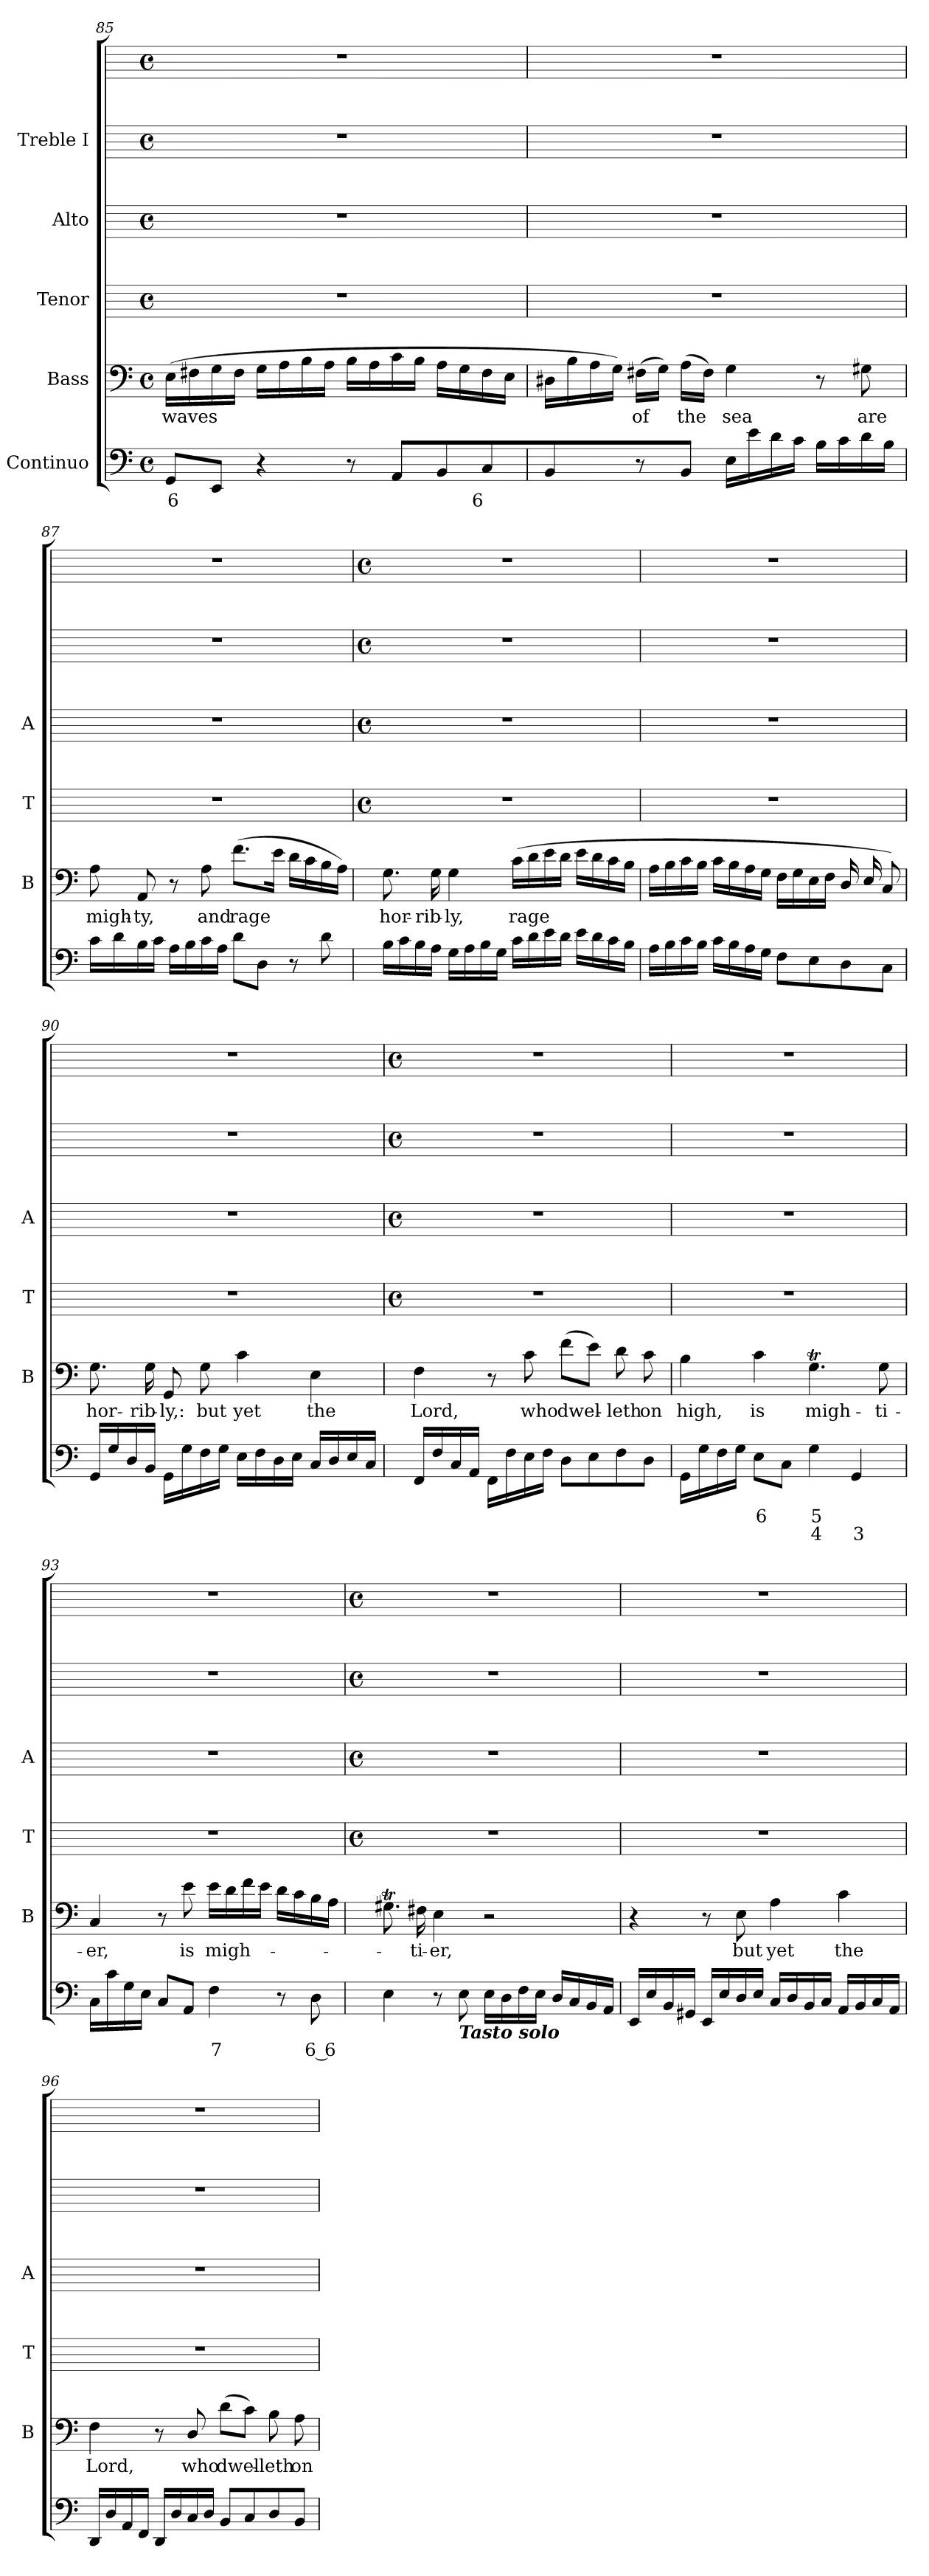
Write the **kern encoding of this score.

**kern	**text	**text	**kern	**text	**kern	**kern	**kern	**kern
*part5	*part5	*part5	*part4	*part4	*part3	*part2	*part1	*part1
*staff6	*staff6	*staff6	*staff5	*staff5	*staff4	*staff3	*staff2	*staff1
*I"Continuo	*	*	*I"Bass	*	*I"Tenor	*I"Alto	*I"Treble I	*
*	*	*	*I'B	*	*I'T	*I'A	*	*
!!LO:LB:g=z
*clefF4	*	*	*clefF4	*	*	*	*	*
*k[]	*	*	*k[]	*	*	*	*	*
*C:	*	*	*C:	*	*	*	*	*
*M4/4	*	*	*M4/4	*	*M4/4	*M4/4	*M4/4	*M4/4
*met(c)	*	*	*met(c)	*	*met(c)	*met(c)	*met(c)	*met(c)
=85	=85	=85	=85	=85	=85	=85	=85	=85
!	!LO:LY:b	!	!	!LO:LY:b	!	!	!	!
8GGL	6	.	(>16ELL	waves	1r	1r	1r	1r
.	.	.	16F#X	.	.	.	.	.
8EEJ	.	.	16G	.	.	.	.	.
.	.	.	16F#JJ	.	.	.	.	.
4r	.	.	16GLL	.	.	.	.	.
.	.	.	16A	.	.	.	.	.
.	.	.	16B	.	.	.	.	.
.	.	.	16AJJ	.	.	.	.	.
8r	.	.	16BLL	.	.	.	.	.
.	.	.	16A	.	.	.	.	.
8AAL	.	.	16c	.	.	.	.	.
.	.	.	16BJJ	.	.	.	.	.
8BB	.	.	16ALL	.	.	.	.	.
.	.	.	16G	.	.	.	.	.
!	!LO:LY:b	!	!	!	!	!	!	!
8C	6	.	16F#	.	.	.	.	.
.	.	.	16EJJ	.	.	.	.	.
=86	=86	=86	=86	=86	=86	=86	=86	=86
4BB	.	.	16D#XLL	.	1r	1r	1r	1r
.	.	.	16B	.	.	.	.	.
.	.	.	16A	.	.	.	.	.
.	.	.	16GJJ)	.	.	.	.	.
!	!	!	!	!LO:LY:b	!	!	!	!
8r	.	.	(>16F#XLL	of	.	.	.	.
.	.	.	16GJJ)	.	.	.	.	.
!	!	!	!	!LO:LY:b	!	!	!	!
8BBJ	.	.	(>16ALL	the	.	.	.	.
.	.	.	16F#JJ)	.	.	.	.	.
!	!	!	!	!LO:LY:b	!	!	!	!
16ELL	.	.	4G	sea	.	.	.	.
16e	.	.	.	.	.	.	.	.
16d	.	.	.	.	.	.	.	.
16cJJ	.	.	.	.	.	.	.	.
16BLL	.	.	8r	.	.	.	.	.
16c	.	.	.	.	.	.	.	.
!	!	!	!	!LO:LY:b	!	!	!	!
16d	.	.	8G#X	are	.	.	.	.
16BJJ	.	.	.	.	.	.	.	.
=87	=87	=87	=87	=87	=87	=87	=87	=87
!	!	!	!	!LO:LY:b	!	!	!	!
16cLL	.	.	8A	migh-	1r	1r	1r	1r
16d	.	.	.	.	.	.	.	.
!	!	!	!	!LO:LY:b	!	!	!	!
16B	.	.	8AA	-ty,	.	.	.	.
16cJJ	.	.	.	.	.	.	.	.
16ALL	.	.	8r	.	.	.	.	.
16B	.	.	.	.	.	.	.	.
!	!	!	!	!LO:LY:b	!	!	!	!
16c	.	.	8A	and	.	.	.	.
16AJJ	.	.	.	.	.	.	.	.
!	!	!	!	!LO:LY:b	!	!	!	!
8dL	.	.	(>8.fL	rage	.	.	.	.
8DJ	.	.	.	.	.	.	.	.
.	.	.	16eJ	.	.	.	.	.
8r	.	.	16dLL	.	.	.	.	.
.	.	.	16c	.	.	.	.	.
8d	.	.	16B	.	.	.	.	.
.	.	.	16AJJ)	.	.	.	.	.
!!LO:LB:g=z
=88	=88	=88	=88	=88	=88	=88	=88	=88
*	*	*	*	*	*M4/4	*M4/4	*M4/4	*M4/4
*	*	*	*	*	*met(c)	*met(c)	*met(c)	*met(c)
!	!	!	!	!LO:LY:b	!	!	!	!
16BLL	.	.	8.G	hor-	1r	1r	1r	1r
16c	.	.	.	.	.	.	.	.
16B	.	.	.	.	.	.	.	.
!	!	!	!	!LO:LY:b	!	!	!	!
16AJJ	.	.	16G	-rib-	.	.	.	.
!	!	!	!	!LO:LY:b	!	!	!	!
16GLL	.	.	4G	-ly,	.	.	.	.
16A	.	.	.	.	.	.	.	.
16B	.	.	.	.	.	.	.	.
16GJJ	.	.	.	.	.	.	.	.
!	!	!	!	!LO:LY:b	!	!	!	!
16cLL	.	.	(<16cLL	rage	.	.	.	.
16d	.	.	16d	.	.	.	.	.
16e	.	.	16e	.	.	.	.	.
16dJJ	.	.	16dJJ	.	.	.	.	.
16eLL	.	.	16eLL	.	.	.	.	.
16d	.	.	16d	.	.	.	.	.
16c	.	.	16c	.	.	.	.	.
16BJJ	.	.	16BJJ	.	.	.	.	.
=89	=89	=89	=89	=89	=89	=89	=89	=89
16ALL	.	.	16ALL	.	1r	1r	1r	1r
16B	.	.	16B	.	.	.	.	.
16c	.	.	16c	.	.	.	.	.
16BJJ	.	.	16BJJ	.	.	.	.	.
16cLL	.	.	16cLL	.	.	.	.	.
16B	.	.	16B	.	.	.	.	.
16A	.	.	16A	.	.	.	.	.
16GJJ	.	.	16GJJ	.	.	.	.	.
8FL	.	.	16FLL	.	.	.	.	.
.	.	.	16G	.	.	.	.	.
8E	.	.	16E	.	.	.	.	.
.	.	.	16FJJ	.	.	.	.	.
8D	.	.	16D/LL	.	.	.	.	.
.	.	.	16E/	.	.	.	.	.
8CJ	.	.	8C/J)	.	.	.	.	.
=90	=90	=90	=90	=90	=90	=90	=90	=90
!	!	!	!	!LO:LY:b	!	!	!	!
16GGLL	.	.	8.G	hor-	1r	1r	1r	1r
16G	.	.	.	.	.	.	.	.
16D	.	.	.	.	.	.	.	.
!	!	!	!	!LO:LY:b	!	!	!	!
16BBJJ	.	.	16G	-rib-	.	.	.	.
!	!	!	!	!LO:LY:b	!	!	!	!
16GG\LL	.	.	8GG	-ly,:	.	.	.	.
16G\	.	.	.	.	.	.	.	.
!	!	!	!	!LO:LY:b	!	!	!	!
16F\	.	.	8G	but	.	.	.	.
16G\JJ	.	.	.	.	.	.	.	.
!	!	!	!	!LO:LY:b	!	!	!	!
16ELL	.	.	4c	yet	.	.	.	.
16F	.	.	.	.	.	.	.	.
16D	.	.	.	.	.	.	.	.
16EJJ	.	.	.	.	.	.	.	.
!	!	!	!	!LO:LY:b	!	!	!	!
16C/LL	.	.	4E	the	.	.	.	.
16D/	.	.	.	.	.	.	.	.
16E/	.	.	.	.	.	.	.	.
16C/JJ	.	.	.	.	.	.	.	.
!!LO:LB:g=z
=91	=91	=91	=91	=91	=91	=91	=91	=91
*	*	*	*	*	*M4/4	*M4/4	*M4/4	*M4/4
*	*	*	*	*	*met(c)	*met(c)	*met(c)	*met(c)
!	!	!	!	!LO:LY:b	!	!	!	!
16FFLL	.	.	4F	Lord,	1r	1r	1r	1r
16F	.	.	.	.	.	.	.	.
16C	.	.	.	.	.	.	.	.
16AAJJ	.	.	.	.	.	.	.	.
16FF\LL	.	.	8r	.	.	.	.	.
16F\	.	.	.	.	.	.	.	.
!	!	!	!	!LO:LY:b	!	!	!	!
16E\	.	.	8c	who	.	.	.	.
16F\JJ	.	.	.	.	.	.	.	.
!	!	!	!	!LO:LY:b	!	!	!	!
8DL	.	.	(>8fL	dwel-	.	.	.	.
8E	.	.	8eJ)	.	.	.	.	.
!	!	!	!	!LO:LY:b	!	!	!	!
8F	.	.	8d	leth	.	.	.	.
!	!	!	!	!LO:LY:b	!	!	!	!
8DJ	.	.	8c	on	.	.	.	.
=92	=92	=92	=92	=92	=92	=92	=92	=92
!	!	!	!	!LO:LY:b	!	!	!	!
16GG\LL	.	.	4B	high,	1r	1r	1r	1r
16G\	.	.	.	.	.	.	.	.
16F\	.	.	.	.	.	.	.	.
16G\JJ	.	.	.	.	.	.	.	.
!	!LO:LY:b	!	!	!LO:LY:b	!	!	!	!
8EL	6	.	4c	is	.	.	.	.
8CJ	.	.	.	.	.	.	.	.
!	!LO:LY:b	!LO:LY:b	!	!LO:LY:b	!	!	!	!
4G	5	4	4.GT	migh-	.	.	.	.
!	!	!LO:LY:b	!	!	!	!	!	!
4GG	.	3	.	.	.	.	.	.
!	!	!	!	!LO:LY:b	!	!	!	!
.	.	.	8G	-ti-	.	.	.	.
=93	=93	=93	=93	=93	=93	=93	=93	=93
!	!	!	!	!LO:LY:b	!	!	!	!
16CLL	.	.	4C	-er,	1r	1r	1r	1r
16c	.	.	.	.	.	.	.	.
16G	.	.	.	.	.	.	.	.
16EJJ	.	.	.	.	.	.	.	.
8CL	.	.	8r	.	.	.	.	.
!	!	!	!	!LO:LY:b	!	!	!	!
8AAJ	.	.	8e	is	.	.	.	.
!	!LO:LY:b	!	!	!LO:LY:b	!	!	!	!
4F	7	.	16eLL	migh-	.	.	.	.
.	.	.	16d	.	.	.	.	.
.	.	.	16f	.	.	.	.	.
.	.	.	16eJJ	.	.	.	.	.
8r	.	.	16dLL	.	.	.	.	.
.	.	.	16c	.	.	.	.	.
!	!LO:LY:b	!	!	!	!	!	!	!
8D	6 6	.	16B	.	.	.	.	.
.	.	.	16AJJ	.	.	.	.	.
!!LO:LB:g=z
=94	=94	=94	=94	=94	=94	=94	=94	=94
*	*	*	*	*	*M4/4	*M4/4	*M4/4	*M4/4
*	*	*	*	*	*met(c)	*met(c)	*met(c)	*met(c)
4E	.	.	8.G#Xt	.	1r	1r	1r	1r
!	!	!	!	!LO:LY:b	!	!	!	!
.	.	.	16F#X	ti-	.	.	.	.
!	!	!	!	!LO:LY:b	!	!	!	!
8r	.	.	4E	-er,	.	.	.	.
!LO:TX:b:Bi:t=Tasto solo	!	!	!	!	!	!	!	!
8E	.	.	.	.	.	.	.	.
16ELL	.	.	2r	.	.	.	.	.
16D	.	.	.	.	.	.	.	.
16F	.	.	.	.	.	.	.	.
16EJJ	.	.	.	.	.	.	.	.
16DLL	.	.	.	.	.	.	.	.
16C	.	.	.	.	.	.	.	.
16BB	.	.	.	.	.	.	.	.
16AAJJ	.	.	.	.	.	.	.	.
=95	=95	=95	=95	=95	=95	=95	=95	=95
16EELL	.	.	4r	.	1r	1r	1r	1r
16E	.	.	.	.	.	.	.	.
16BB	.	.	.	.	.	.	.	.
16GG#XJJ	.	.	.	.	.	.	.	.
16EELL	.	.	8r	.	.	.	.	.
16E	.	.	.	.	.	.	.	.
!	!	!	!	!LO:LY:b	!	!	!	!
16D	.	.	8E	but	.	.	.	.
16EJJ	.	.	.	.	.	.	.	.
!	!	!	!	!LO:LY:b	!	!	!	!
16CLL	.	.	4A	yet	.	.	.	.
16D	.	.	.	.	.	.	.	.
16BB	.	.	.	.	.	.	.	.
16CJJ	.	.	.	.	.	.	.	.
!	!	!	!	!LO:LY:b	!	!	!	!
16AALL	.	.	4c	the	.	.	.	.
16BB	.	.	.	.	.	.	.	.
16C	.	.	.	.	.	.	.	.
16AAJJ	.	.	.	.	.	.	.	.
=96	=96	=96	=96	=96	=96	=96	=96	=96
!	!	!	!	!LO:LY:b	!	!	!	!
16DDLL	.	.	4F	Lord,	1r	1r	1r	1r
16D	.	.	.	.	.	.	.	.
16AA	.	.	.	.	.	.	.	.
16FFJJ	.	.	.	.	.	.	.	.
16DDLL	.	.	8r	.	.	.	.	.
16D	.	.	.	.	.	.	.	.
!	!	!	!	!LO:LY:b	!	!	!	!
16C	.	.	8D/	who	.	.	.	.
16DJJ	.	.	.	.	.	.	.	.
!	!	!	!	!LO:LY:b	!	!	!	!
8BBL	.	.	(>8dL	dwel-	.	.	.	.
8C	.	.	8cJ)	.	.	.	.	.
!	!	!	!	!LO:LY:b	!	!	!	!
8D	.	.	8B	leth	.	.	.	.
!	!	!	!	!LO:LY:b	!	!	!	!
8BBJ	.	.	8A	on	.	.	.	.
=	=	=	=	=	=	=	=	=
*-	*-	*-	*-	*-	*-	*-	*-	*-
